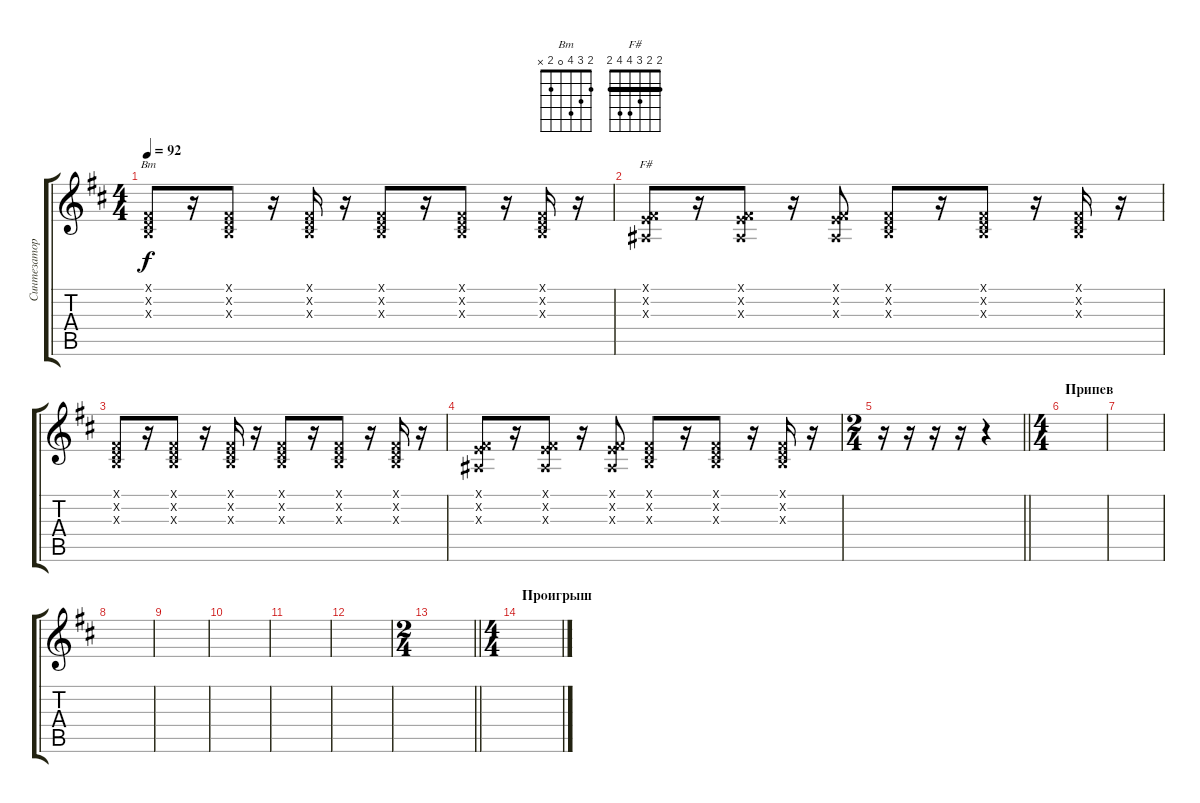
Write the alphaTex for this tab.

\track ("Синтезатор 2" "Синтезатор") {instrument reversecymbal}
\staff {score tabs}
\tuning (E4 B3 G3 D3 A2 E2) {hide}
\chord ("Bm" 2 3 4 0 2 x)
\chord ("F#" 2 2 3 4 4 2) {barre 2}
\ts (4 4)
\tempo 92
\clef g2
\ks bminor
(2.1{x} 3.2{x} 4.3{x}).8{ch "Bm" dy f} r.16 (2.1{x} 3.2{x} 4.3{x}).8 r.16 (2.1{x} 3.2{x} 4.3{x}).16 r.16 (2.1{x} 3.2{x} 4.3{x}).8 r.16 (2.1{x} 3.2{x} 4.3{x}).8 r.16 (2.1{x} 3.2{x} 4.3{x}).16 r.16 |
(2.1{x} 5.2{x} 3.3{x}).8{ch "F#"} r.16 (2.1{x} 5.2{x} 3.3{x}).8 r.16 (2.1{x} 5.2{x} 3.3{x}).8 (2.1{x} 3.2{x} 4.3{x}).8 r.16 (2.1{x} 3.2{x} 4.3{x}).8 r.16 (2.1{x} 3.2{x} 4.3{x}).16 r.16 |
(2.1{x} 3.2{x} 4.3{x}).8 r.16 (2.1{x} 3.2{x} 4.3{x}).8 r.16 (2.1{x} 3.2{x} 4.3{x}).16 r.16 (2.1{x} 3.2{x} 4.3{x}).8 r.16 (2.1{x} 3.2{x} 4.3{x}).8 r.16 (2.1{x} 3.2{x} 4.3{x}).16 r.16 |
(2.1{x} 5.2{x} 3.3{x}).8 r.16 (2.1{x} 5.2{x} 3.3{x}).8 r.16 (2.1{x} 5.2{x} 3.3{x}).8 (2.1{x} 3.2{x} 4.3{x}).8 r.16 (2.1{x} 3.2{x} 4.3{x}).8 r.16 (2.1{x} 3.2{x} 4.3{x}).16 r.16 |
\ts (2 4)
\barLineRight lightlight
r.16 r.16 r.16 r.16 r.4 |
\ts (4 4)
\section ("" "Припев")
|
|
|
|
|
|
|
\ts (2 4)
\barLineRight lightlight
|
\ts (4 4)
\section ("" "Проигрыш")
